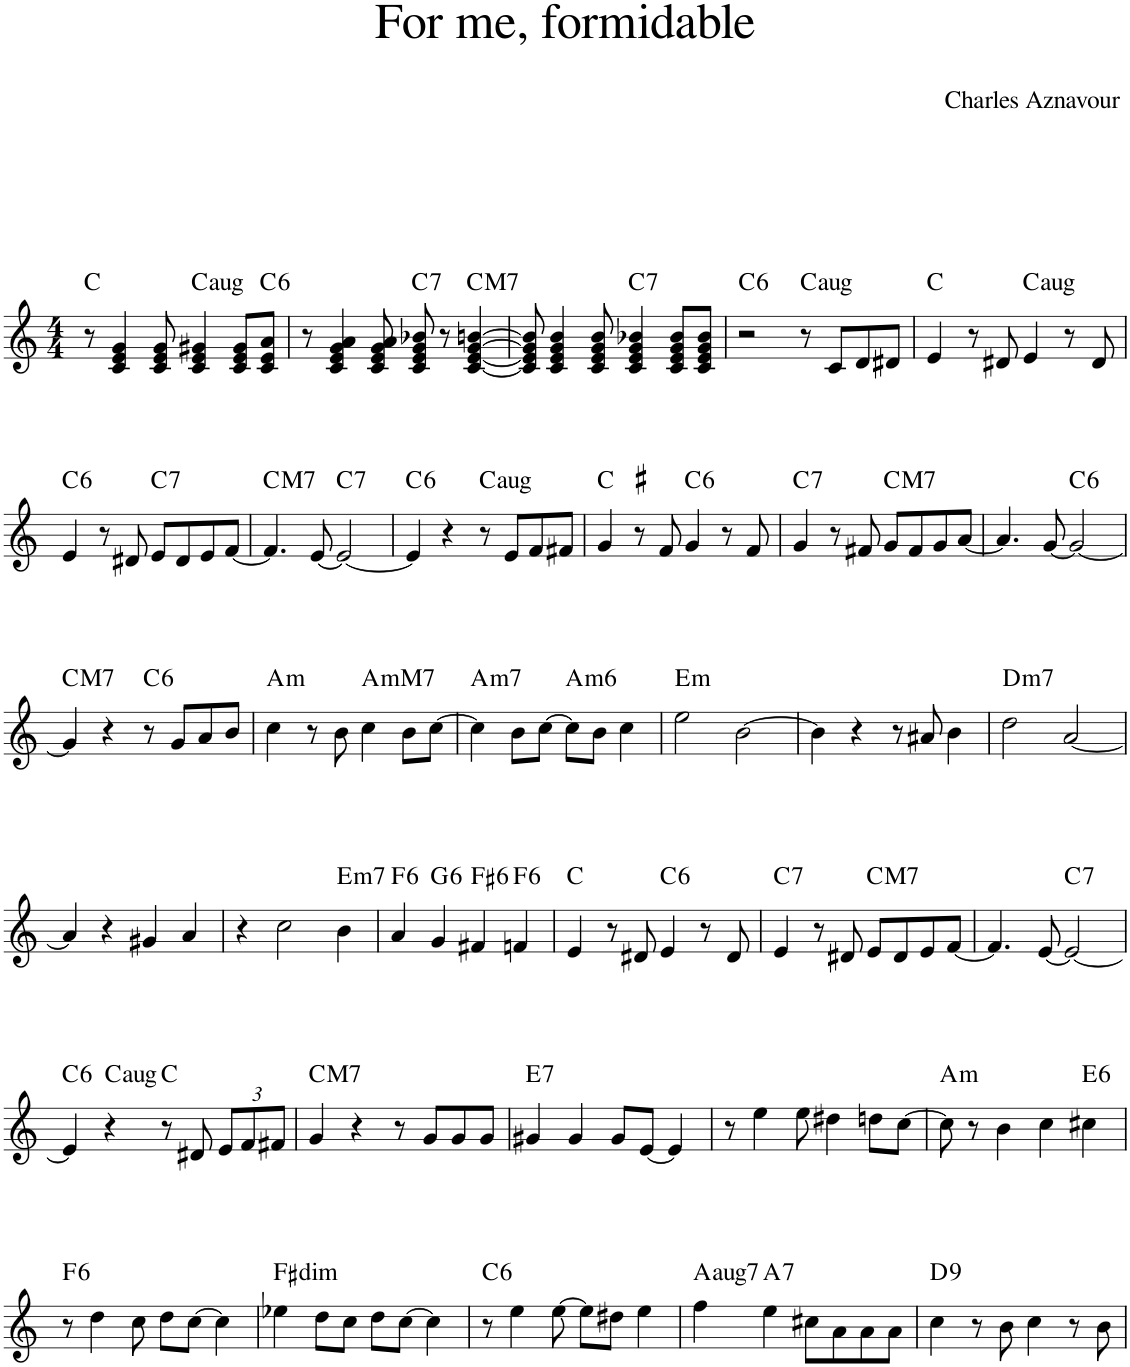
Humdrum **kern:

**kern	**harte
*part1	*part1
*staff1	*
*I"Piano	*
*I'Pno.	*
*clefG2	*
*k[]	*
*M4/4	*
=1	=1
8r	C:maj
4c/ 4e/ 4g/	.
8c/ 8e/ 8g/	.
!	!LO:H:kt=aug
4c/ 4e/ 4g#X/	C:aug
8c/ 8e/ 8g#/L	.
!	!LO:H:kt=6
8c/ 8e/ 8a/J	C:maj6
=2	=2
8r	.
4c/ 4e/ 4g/ 4a/	.
8c/ 8e/ 8g/ 8a/	.
!	!LO:H:kt=7
8c/ 8e/ 8g/ 8b-X/	C:7
8r	.
!	!LO:H:kt=M7
[4c/ [4e/ [4g/ [4bn/	C:maj7
=3	=3
8c/] 8e/] 8g/] 8b/]	.
4c/ 4e/ 4g/ 4b/	.
8c/ 8e/ 8g/ 8b/	.
!	!LO:H:kt=7
4c/ 4e/ 4g/ 4b-X/	C:7
8c/ 8e/ 8g/ 8b-/L	.
8c/ 8e/ 8g/ 8b-/J	.
=4	=4
!	!LO:H:kt=6
2r	C:maj6
!	!LO:H:kt=aug
8r	C:aug
8c/L	.
8d/	.
8d#X/J	.
=5	=5
4e/	C:maj
8r	.
8d#X/	.
!	!LO:H:kt=aug
4e/	C:aug
8r	.
8d#/	.
!!LO:LB:g=z
=6	=6
!	!LO:H:kt=6
4e/	C:maj6
8r	.
8d#X/	.
!	!LO:H:kt=7
8e/L	C:7
8d#/	.
8e/	.
[8f/J	.
=7	=7
!	!LO:H:kt=M7
4.f/]	C:maj7
[8e/	.
!	!LO:H:kt=7
2e/_	C:7
=8	=8
!	!LO:H:kt=6
4e/]	C:maj6
4r	.
!	!LO:H:kt=aug
8r	C:aug
8e/L	.
8f/	.
8f#X/J	.
=9	=9
4g/	C:maj
8r	.
8f#X/	.
!	!LO:H:kt=6
4g/	C:maj6
8r	.
8f#/	.
=10	=10
!	!LO:H:kt=7
4g/	C:7
8r	.
8f#X/	.
!	!LO:H:kt=M7
8g/L	C:maj7
8f#/	.
8g/	.
[8a/J	.
=11	=11
4.a/]	.
[8g/	.
!	!LO:H:kt=6
2g/_	C:maj6
!!LO:LB:g=z
=12	=12
!	!LO:H:kt=M7
4g/]	C:maj7
4r	.
!	!LO:H:kt=6
8r	C:maj6
8g/L	.
8a/	.
8b/J	.
=13	=13
!	!LO:H:kt=m
4cc\	A:min
8r	.
8b\	.
!	!LO:H:kt=mM7
4cc\	A:minmaj7
8b\L	.
[8cc\J	.
=14	=14
!	!LO:H:kt=m7
4cc\]	A:min7
8b\L	.
[8cc\J	.
!	!LO:H:kt=m6
8cc\L]	A:min6
8b\J	.
4cc\	.
=15	=15
!	!LO:H:kt=m
2ee\	E:min
[2b\	.
=16	=16
4b\]	.
4r	.
8r	.
8a#X/	.
4b\	.
=17	=17
!	!LO:H:kt=m7
2dd\	D:min7
[2a/	.
!!LO:LB:g=z
=18	=18
4a/]	.
4r	.
4g#X/	.
4a/	.
=19	=19
4r	.
2cc\	.
!	!LO:H:kt=m7
4b\	E:min7
=20	=20
!	!LO:H:kt=6
4a/	F:maj6
!	!LO:H:kt=6
4g/	G:maj6
!	!LO:H:kt=6
4f#X/	F#:maj6
!	!LO:H:kt=6
4fn/	F:maj6
=21	=21
4e/	C:maj
8r	.
8d#X/	.
!	!LO:H:kt=6
4e/	C:maj6
8r	.
8d#/	.
=22	=22
!	!LO:H:kt=7
4e/	C:7
8r	.
8d#X/	.
!	!LO:H:kt=M7
8e/L	C:maj7
8d#/	.
8e/	.
[8f/J	.
=23	=23
4.f/]	.
[8e/	.
!	!LO:H:kt=7
2e/_	C:7
!!LO:LB:g=z
=24	=24
!	!LO:H:kt=6
4e/]	C:maj6
!	!LO:H:kt=aug
4r	C:aug
8r	C:maj
8d#X/	.
*Xbrackettup	*
12e/L	.
12f/	.
12f#X/J	.
=25	=25
!	!LO:H:kt=M7
4g/	C:maj7
4r	.
8r	.
8g/L	.
8g/	.
8g/J	.
=26	=26
!	!LO:H:kt=7
4g#X/	E:7
4g#/	.
8g#/L	.
[8e/J	.
4e/]	.
=27	=27
8r	.
4ee\	.
8ee\	.
4dd#X\	.
8ddn\L	.
[8cc\J	.
=28	=28
!	!LO:H:kt=m
8cc\]	A:min
8r	.
4b\	.
4cc\	.
!	!LO:H:kt=6
4cc#X\	E:maj6
!!LO:LB:g=z
=29	=29
!	!LO:H:kt=6
8r	F:maj6
4dd\	.
8cc\	.
8dd\L	.
[8cc\J	.
4cc\]	.
=30	=30
!	!LO:H:kt=dim
4ee-X\	F#:dim
8dd\L	.
8cc\J	.
8dd\L	.
[8cc\J	.
4cc\]	.
=31	=31
!	!LO:H:kt=6
8r	C:maj6
4ee\	.
[8ee\	.
8ee\L]	.
8dd#X\J	.
4ee\	.
=32	=32
!	!LO:H:kt=aug7
4ff\	A:aug(b7)
!	!LO:H:kt=7
4ee\	A:7
8cc#X\L	.
8a\	.
8a\	.
8a\J	.
=33	=33
!	!LO:H:kt=9
4cc\	D:9
8r	.
8b\	.
4cc\	.
8r	.
8b\	.
=	=
*-	*-
